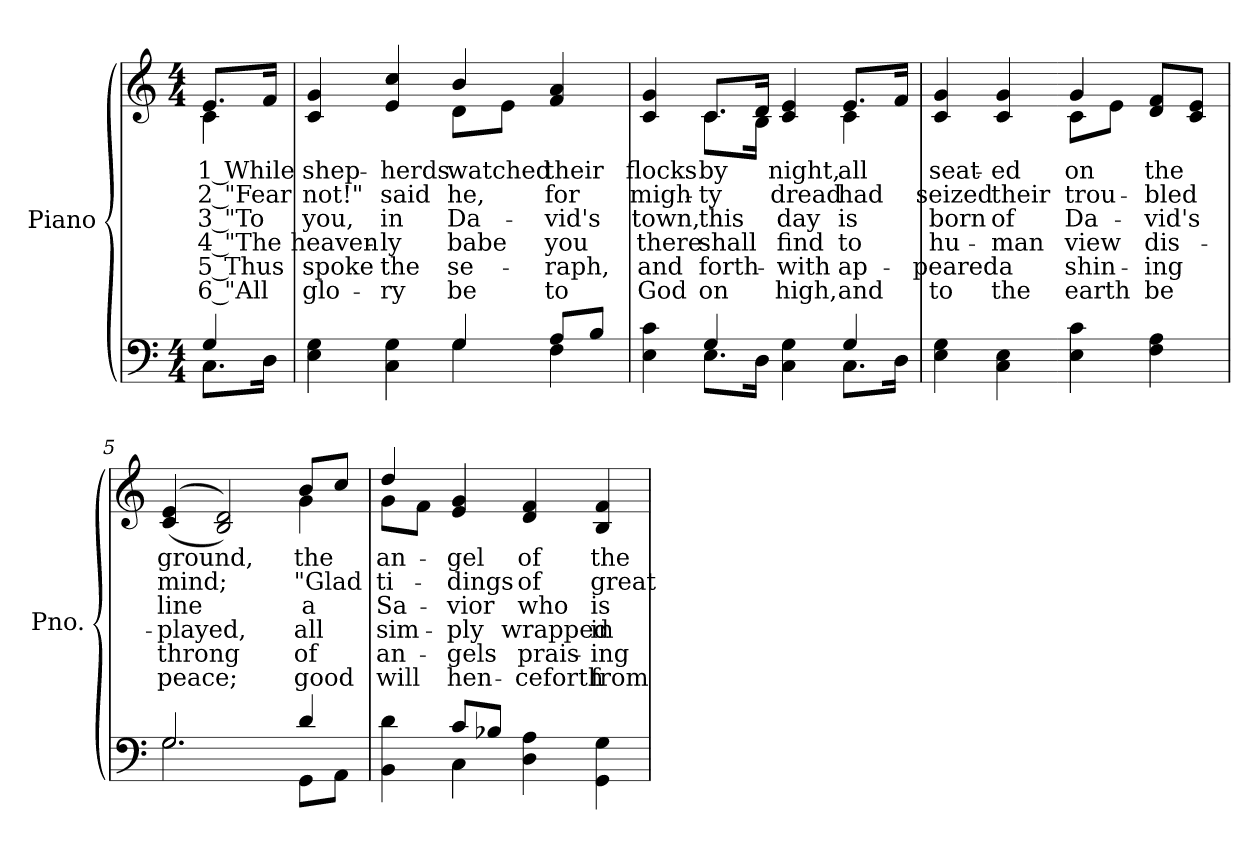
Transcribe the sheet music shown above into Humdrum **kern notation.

**kern	**kern	**text	**text	**text	**text	**text	**text
*part2	*part1	*part1	*part1	*part1	*part1	*part1	*part1
*staff2	*staff1	*staff1	*staff1	*staff1	*staff1	*staff1	*staff1
*I"Piano	*I"Piano	*	*	*	*	*	*
*I'Pno.	*I'Pno.	*	*	*	*	*	*
!!LO:PB:g=z
*clefF4	*clefG2	*	*	*	*	*	*
*k[]	*k[]	*	*	*	*	*	*
*C:	*C:	*	*	*	*	*	*
*M4/4	*M4/4	*	*	*	*	*	*
=	=	=	=	=	=	=	=
*^	*	*	*	*	*	*	*
!	!	!	!LO:LY:b:color=#000000	!LO:LY:b:color=#000000	!LO:LY:b:color=#000000	!LO:LY:b:color=#000000	!LO:LY:b:color=#000000	!LO:LY:b:color=#000000
*	*	*^	*	*	*	*	*	*
4Gi/	8.Ci\L	8.ei/L	4ci\	1 While	2 "Fear	3 "To	4 "The	5 Thus	6 "All
.	16Di\Jk	16fi/Jk	.	.	.	.	.	.	.
=1	=1	=1	=1	=1	=1	=1	=1	=1	=1
!	!	!	!	!LO:LY:b:color=#000000	!LO:LY:b:color=#000000	!LO:LY:b:color=#000000	!LO:LY:b:color=#000000	!LO:LY:b:color=#000000	!LO:LY:b:color=#000000
4Ei\ 4Gi	2ryy	4ci/ 4gi	2ryy	shep-	not!"	you,	heaven-	-spoke	glo-
!	!	!	!	!LO:LY:b:color=#000000	!LO:LY:b:color=#000000	!LO:LY:b:color=#000000	!LO:LY:b:color=#000000	!LO:LY:b:color=#000000	!LO:LY:b:color=#000000
4Ci\ 4Gi	.	4ei/ 4cci	.	-herds	said	-in	ly	the	ry
!	!	!	!	!LO:LY:b:color=#000000	!LO:LY:b:color=#000000	!LO:LY:b:color=#000000	!LO:LY:b:color=#000000	!LO:LY:b:color=#000000	!LO:LY:b:color=#000000
4Gi/	4Gi\	4bi/	8di\L	watched	he,	Da-	-babe	se-	-be
.	.	.	8ei\J	.	.	.	.	.	.
!	!	!	!	!LO:LY:b:color=#000000	!LO:LY:b:color=#000000	!LO:LY:b:color=#000000	!LO:LY:b:color=#000000	!LO:LY:b:color=#000000	!LO:LY:b:color=#000000
8Ai/L	4Fi\	4fi/ 4ai	4ryy	their	for	vid's	you	raph,	to
8Bi/J	.	.	.	.	.	.	.	.	.
=2	=2	=2	=2	=2	=2	=2	=2	=2	=2
!	!	!	!	!LO:LY:b:color=#000000	!LO:LY:b:color=#000000	!LO:LY:b:color=#000000	!LO:LY:b:color=#000000	!LO:LY:b:color=#000000	!LO:LY:b:color=#000000
4Ei\ 4ci	4ryy	4ci/ 4gi	4ryy	flocks	migh-	town,	there	and	God
!	!	!	!	!LO:LY:b:color=#000000	!LO:LY:b:color=#000000	!LO:LY:b:color=#000000	!LO:LY:b:color=#000000	!LO:LY:b:color=#000000	!LO:LY:b:color=#000000
4Gi/	8.Ei\L	8.ci/L	8.ci\L	by	-ty	this	shall	forth-	-on
.	16Di\Jk	16di/Jk	16Bi\Jk	.	.	.	.	.	.
!	!	!	!	!LO:LY:b:color=#000000	!LO:LY:b:color=#000000	!LO:LY:b:color=#000000	!LO:LY:b:color=#000000	!LO:LY:b:color=#000000	!LO:LY:b:color=#000000
4Ci\ 4Gi	4ryy	4ci/ 4ei	4ryy	night,	dread	day	find	with	high,
!	!	!	!	!LO:LY:b:color=#000000	!LO:LY:b:color=#000000	!LO:LY:b:color=#000000	!LO:LY:b:color=#000000	!LO:LY:b:color=#000000	!LO:LY:b:color=#000000
4Gi/	8.Ci\L	8.ei/L	4ci\	all	had	is	to	ap-	-and
.	16Di\Jk	16fi/Jk	.	.	.	.	.	.	.
*v	*v	*	*	*	*	*	*	*	*
*	*v	*v	*	*	*	*	*	*
!!LO:LB:g=z
=3	=3	=3	=3	=3	=3	=3	=3
*^	*	*	*	*	*	*	*
!	!	!	!LO:LY:b:color=#000000	!LO:LY:b:color=#000000	!LO:LY:b:color=#000000	!LO:LY:b:color=#000000	!LO:LY:b:color=#000000	!LO:LY:b:color=#000000
*v	*v	*	*	*	*	*	*	*
4Ei\ 4Gi	4ci/ 4gi	seat-	seized	born	hu-	-peared	to
!	!	!LO:LY:b:color=#000000	!LO:LY:b:color=#000000	!LO:LY:b:color=#000000	!LO:LY:b:color=#000000	!LO:LY:b:color=#000000	!LO:LY:b:color=#000000
4Ci\ 4Ei	4ci/ 4gi	-ed	their	of	man	a	the
=4-	=4-	=4-	=4-	=4-	=4-	=4-	=4-
!	!	!LO:LY:b:color=#000000	!LO:LY:b:color=#000000	!LO:LY:b:color=#000000	!LO:LY:b:color=#000000	!LO:LY:b:color=#000000	!LO:LY:b:color=#000000
*	*^	*	*	*	*	*	*
4Ei\ 4ci	4gi/	8ci\L	on	trou-	Da-	-view	shin-	-earth
.	.	8ei\J	.	.	.	.	.	.
!	!	!	!LO:LY:b:color=#000000	!LO:LY:b:color=#000000	!LO:LY:b:color=#000000	!LO:LY:b:color=#000000	!LO:LY:b:color=#000000	!LO:LY:b:color=#000000
4Fi\ 4Ai	8di/ 8fi/L	4ryy	the	-bled	vid's	dis-	-ing	be
.	8ci/ 8ei/J	.	.	.	.	.	.	.
=5	=5	=5	=5	=5	=5	=5	=5	=5
*^	*	*	*	*	*	*	*	*
!	!	!	!	!LO:LY:b:color=#000000	!LO:LY:b:color=#000000	!LO:LY:b:color=#000000	!LO:LY:b:color=#000000	!LO:LY:b:color=#000000	!LO:LY:b:color=#000000
2.Gi/	2.Gi\	((4ci/ 4ei	2.ryy	ground,	mind;	line	played,	throng	peace;
.	.	2Bi/ 2di))	.	.	.	.	.	.	.
!	!	!	!	!LO:LY:b:color=#000000	!LO:LY:b:color=#000000	!LO:LY:b:color=#000000	!LO:LY:b:color=#000000	!LO:LY:b:color=#000000	!LO:LY:b:color=#000000
4di/	8GGi\L	8bi/L	4gi\	the	"Glad	a	all	of	good
.	8AAi\J	8cci/J	.	.	.	.	.	.	.
=6	=6	=6	=6	=6	=6	=6	=6	=6	=6
!	!	!	!	!LO:LY:b:color=#000000	!LO:LY:b:color=#000000	!LO:LY:b:color=#000000	!LO:LY:b:color=#000000	!LO:LY:b:color=#000000	!LO:LY:b:color=#000000
4BBi\ 4di	4ryy	4ddi/	8gi\L	an-	ti-	Sa-	-sim-	-an-	-will
.	.	.	8fi\J	.	.	.	.	.	.
!	!	!	!	!LO:LY:b:color=#000000	!LO:LY:b:color=#000000	!LO:LY:b:color=#000000	!LO:LY:b:color=#000000	!LO:LY:b:color=#000000	!LO:LY:b:color=#000000
8ci/L	4Ci\	4ei/ 4gi	2.ryy	-gel	-dings	vior	ply	gels	hen-
8B-Xi/J	.	.	.	.	.	.	.	.	.
!	!	!	!	!LO:LY:b:color=#000000	!LO:LY:b:color=#000000	!LO:LY:b:color=#000000	!LO:LY:b:color=#000000	!LO:LY:b:color=#000000	!LO:LY:b:color=#000000
4Di\ 4Ai	2ryy	4di/ 4fi	.	of	of	-who	wrapped	prais-	-ceforth
!	!	!	!	!LO:LY:b:color=#000000	!LO:LY:b:color=#000000	!LO:LY:b:color=#000000	!LO:LY:b:color=#000000	!LO:LY:b:color=#000000	!LO:LY:b:color=#000000
4GGi\ 4Gi	.	4Bi/ 4fi	.	the	great	is	in	ing	from
*v	*v	*	*	*	*	*	*	*	*
*	*v	*v	*	*	*	*	*	*
=	=	=	=	=	=	=	=
*-	*-	*-	*-	*-	*-	*-	*-
